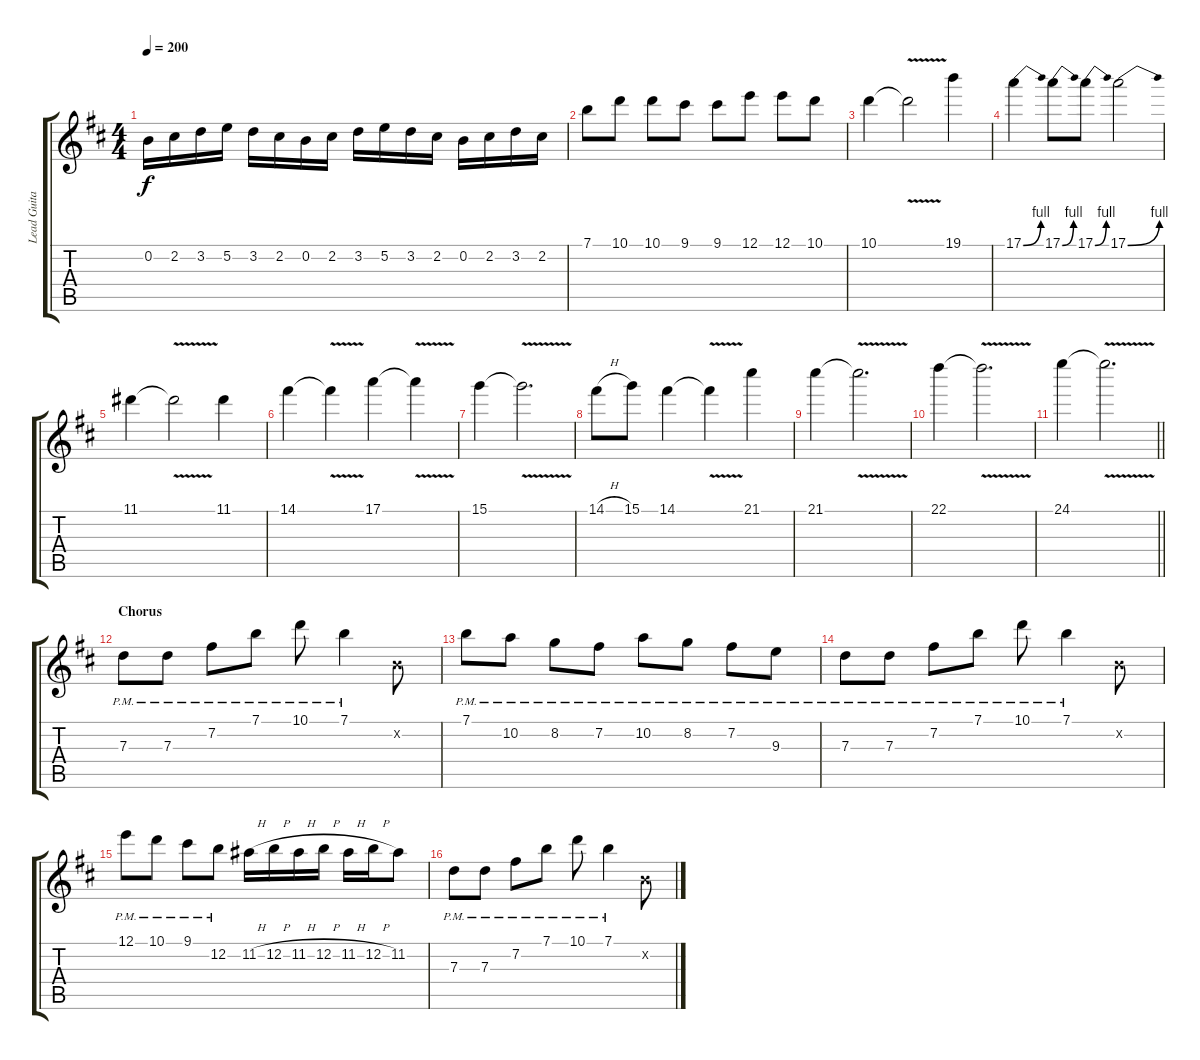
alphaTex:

\track ("Lead Guitar 1" "Lead Guita") {instrument distortionguitar}
\staff {score tabs}
\tuning (E4 B3 G3 D3 A2 E2) {hide}
\ts (4 4)
\tempo 200
\clef g2
\ks bminor
0.2.16{dy f} 2.2.16 3.2.16 5.2.16 3.2.16 2.2.16 0.2.16 2.2.16 3.2.16 5.2.16 3.2.16 2.2.16 0.2.16 2.2.16 3.2.16 2.2.16 |
7.1.8 10.1.8 10.1.8 9.1.8 9.1.8 12.1.8 12.1.8 10.1.8 |
10.1.4 10.1{v t}.2 19.1.4 |
17.1{be (bend 0 0 60 4)}.4 17.1{be (bend 0 0 60 4)}.8 17.1{be (bend 0 0 60 4)}.8 17.1{be (bend 0 0 60 4)}.2 |
11.1.4 11.1{v t}.2 11.1.4 |
14.1.4 14.1{v t}.4 17.1.4 17.1{v t}.4 |
15.1.4 15.1{v t}.2{d} |
14.1{h}.8 15.1.8 14.1.4 14.1{v t}.4 21.1.4 |
21.1.4 21.1{v t}.2{d} |
22.1.4 22.1{v t}.2{d} |
\barLineRight lightlight
24.1.4 24.1{v t}.2{d} |
\section ("" "Chorus")
7.3{pm}.8 7.3{pm}.8 7.2{pm}.8 7.1{pm}.8 10.1{pm}.8 7.1{pm}.4 0.2{x}.8 |
7.1{pm}.8 10.2{pm}.8 8.2{pm}.8 7.2{pm}.8 10.2{pm}.8 8.2{pm}.8 7.2{pm}.8 9.3{pm}.8 |
7.3{pm}.8 7.3{pm}.8 7.2{pm}.8 7.1{pm}.8 10.1{pm}.8 7.1{pm}.4 0.2{x}.8 |
12.1{pm}.8 10.1{pm}.8 9.1{pm}.8 12.2{pm}.8 11.2{h}.16 12.2{h}.16 11.2{h}.16 12.2{h}.16 11.2{h}.16 12.2{h}.16 11.2.8 |
7.3{pm}.8 7.3{pm}.8 7.2{pm}.8 7.1{pm}.8 10.1{pm}.8 7.1{pm}.4 0.2{x}.8
